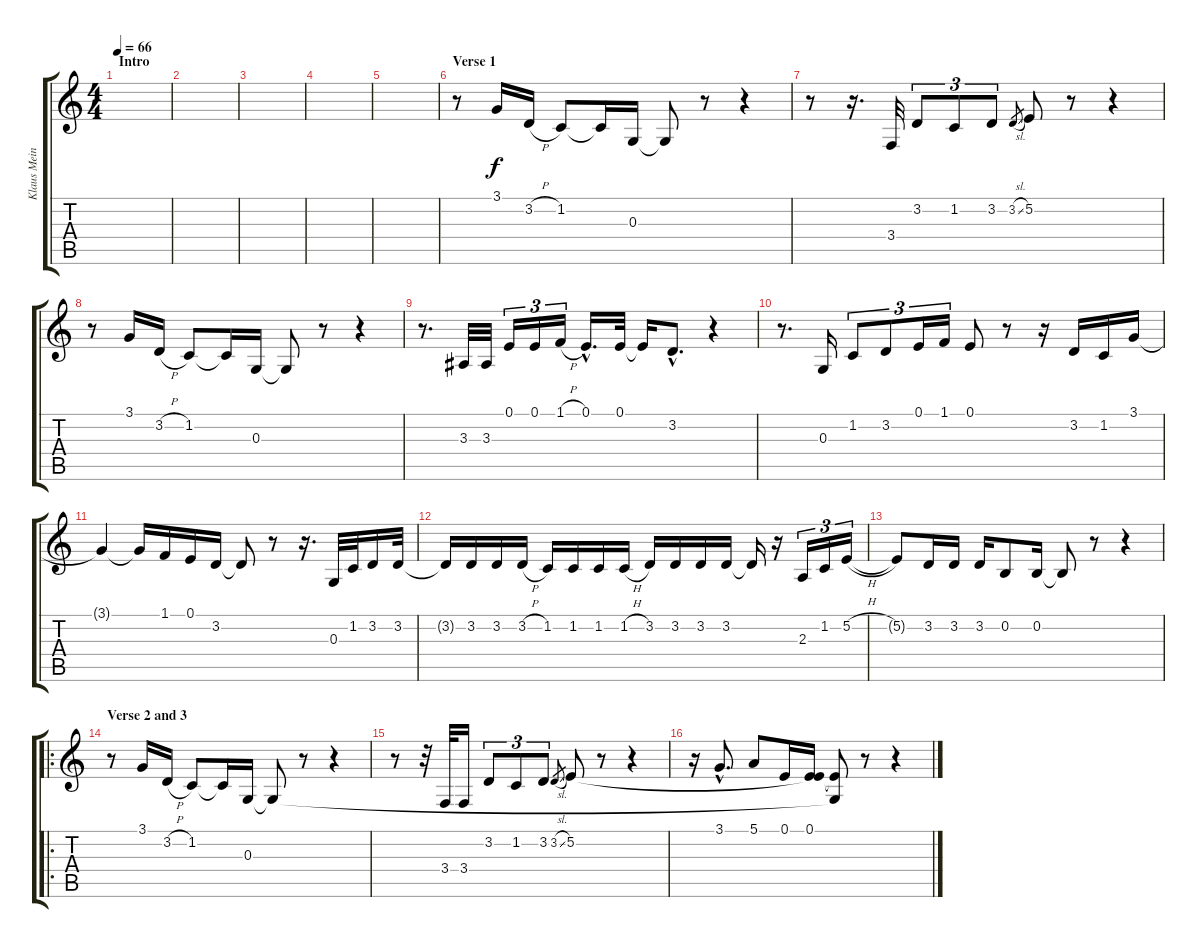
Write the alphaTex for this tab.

\track ("Klaus Meine" "Klaus Mein") {instrument harmonica}
\staff {score tabs}
\tuning (E4 B3 G3 D3 A2 E2) {hide}
\ts (4 4)
\section ("" "Intro")
\tempo 66
\clef g2
\ks c
|
|
|
|
|
\section ("" "Verse 1")
r.8 3.1.16 3.2{h}.16 1.2.8 1.2{t}.16 0.3.16 0.3{t}.8 r.8 r.4 |
r.8 r.16{d} 3.4.32 3.2.8{tu (3 2)} 1.2.8{tu (3 2)} 3.2.8{tu (3 2)} 3.2{sl}.8{gr} 5.2.8 r.8 r.4 |
r.8 3.1.16 3.2{h}.16 1.2.8 1.2{t}.16 0.3.16 0.3{t}.8 r.8 r.4 |
r.8{d} 3.3.32 3.3.32 0.1.16{tu (3 2)} 0.1.16{tu (3 2)} 1.1{h}.16{tu (3 2)} 0.1{hac}.16{d} 0.1.32 0.1{t}.16 3.2{hac}.8{d} r.4 |
r.8{d} 0.3.16 1.2.8{tu (3 2)} 3.2.8{tu (3 2)} 0.1.16{tu (3 2)} 1.1.16{tu (3 2)} 0.1.8 r.8 r.16 3.2.16 1.2.16 3.1.16 |
3.1{t}.4 3.1{t}.16 1.1.16 0.1.16 3.2.16 3.2{t}.8 r.8 r.16{d} 0.3.32 1.2.32 3.2.16 3.2.32 |
3.2{t}.16 3.2.16 3.2.16 3.2{h}.16 1.2.16 1.2.16 1.2.16 1.2{h}.16 3.2.16 3.2.16 3.2.16 3.2.16 3.2{t}.16 r.16 2.3.16{tu (3 2)} 1.2.16{tu (3 2)} 5.2{h}.16{tu (3 2)} |
5.2{t}.8 3.2.16 3.2.16 3.2.16 0.2.8 0.2.16 0.2{t}.8 r.8 r.4 |
\ro
\section ("" "Verse 2 and 3")
r.8 3.1.16 3.2{h}.16 1.2.8 1.2{t}.16 0.3.16 0.3{t}.8 r.8 r.4 |
r.8 r.32 3.4.32 3.4.16 3.2.8{tu (3 2)} 1.2.8{tu (3 2)} 3.2.8{tu (3 2)} 3.2{sl}.8{gr} 5.2.8 r.8 r.4 |
r.16 3.1{hac}.8{d} 5.1.8 0.1.16 (0.1 5.2{t}).16 (0.1{t} 0.3{t}).8 r.8 r.4
